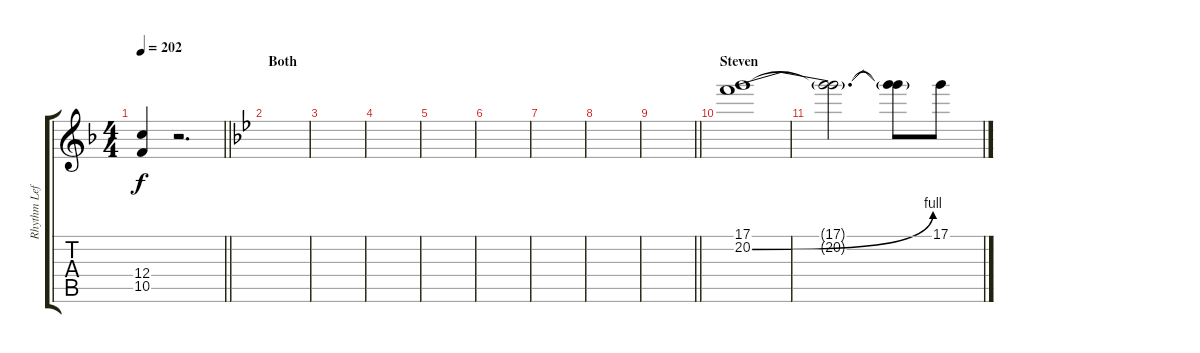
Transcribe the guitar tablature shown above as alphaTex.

\track ("Rhythm Left" "Rhythm Lef") {instrument distortionguitar}
\staff {score tabs}
\tuning (D4 A3 F3 C3 G2 C2) {hide}
\ts (4 4)
\tempo 202
\clef g2
\barLineRight lightlight
\ks f
(12.4 10.5).4{dy f} r.2{d} |
\section ("" "Both")
\ks bb
|
|
|
|
|
|
|
\barLineRight lightlight
|
\section ("" "Steven")
(17.1 20.2{be (bend 0 0 60 4)}).1 |
(17.1{t} 20.2{t}).2{d} (17.1{t} 20.2{t}).8 17.1.8
